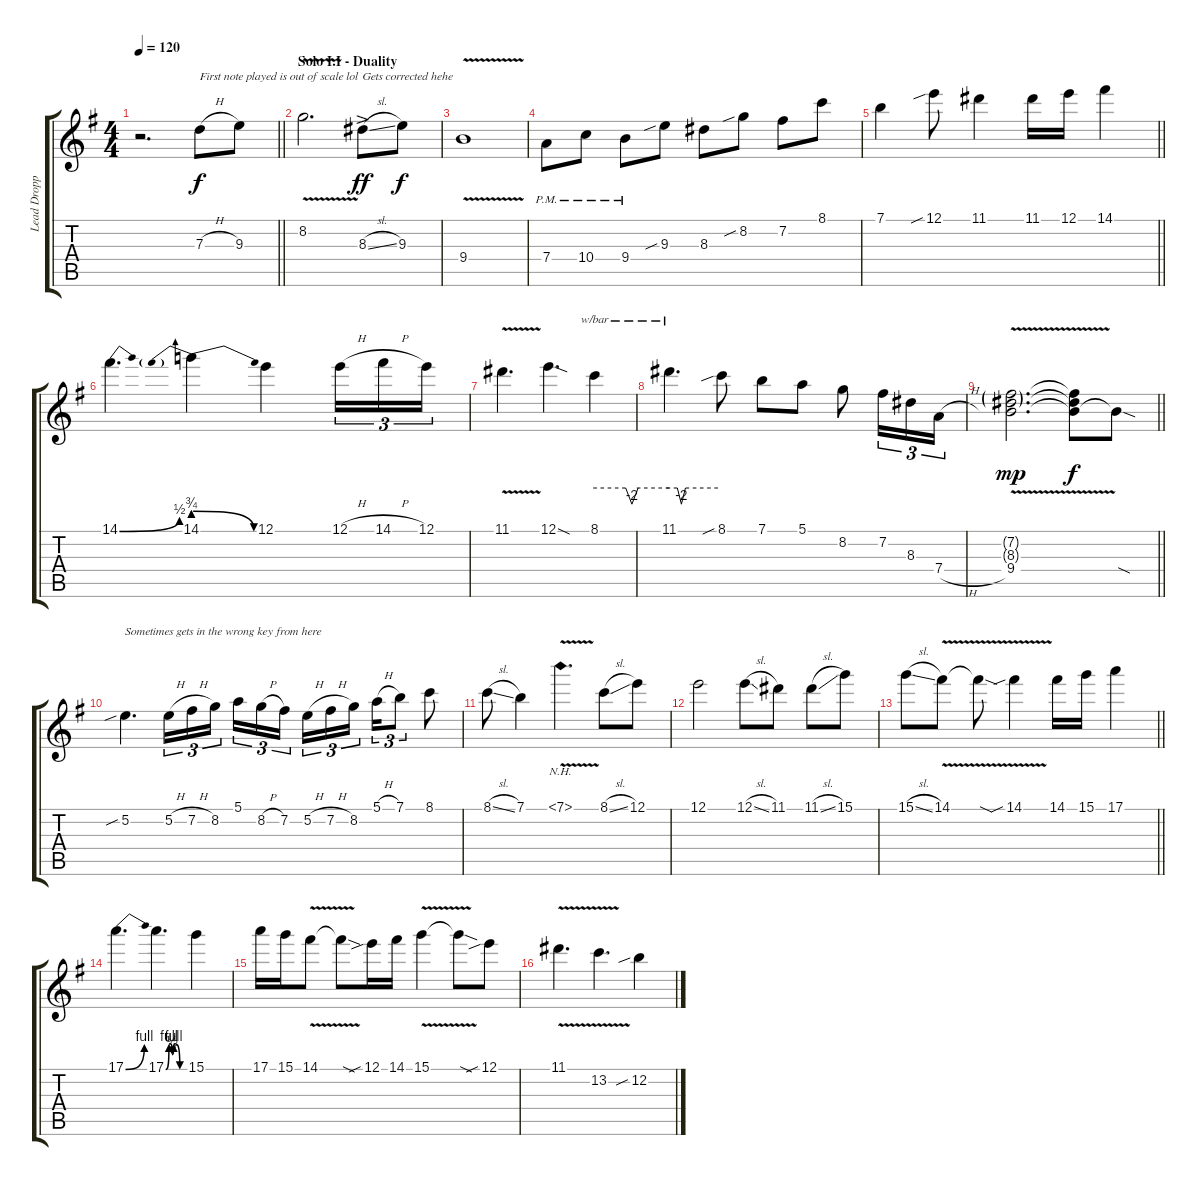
\track ("Lead Dropped D " "Lead Dropp") {instrument distortionguitar}
\staff {score tabs}
\tuning (E4 B3 G3 D3 A2 D2) {hide}
\ts (4 4)
\tempo 120
\clef g2
\barLineRight lightlight
\ks eminor
r.2{d dy f volume 16 balance 8 instrument overdrivenguitar} 7.3{h}.8{txt "First note played is out of scale lol"} 9.3.8 |
\section ("" "Solo I.I - Duality")
8.2{v}.2{d} 8.3{sl ac}.8{txt "Gets corrected hehe" dy ff} 9.3.8{dy f} |
9.4{v}.1 |
7.4{pm}.8 10.4{pm}.8 9.4{pm}.8 9.3{sib}.8 8.3.8 8.2{sib}.8 7.2.8 8.1.8 |
\barLineRight lightlight
7.1.4 12.1{sib}.8 11.1.4 11.1.16 12.1.16 14.1.4 |
14.1{be (bend 0 0 60 2)}.4{d} 14.1{be (prebendrelease 0 3 60 0)}.4 12.1.4 12.1{h}.16{tu (3 2)} 14.1{h}.16{tu (3 2)} 12.1.16{tu (3 2)} |
11.1{v}.4{d} 12.1{sod}.4{d} 8.1.4{tbe (custom default 0 0 25 0 30 -8 35 0 60 0)} |
11.1.4{d tbe (custom default 0 0 10 0 15 -8 20 0 60 0)} 8.1{sib}.8 7.1.8 5.1.8 8.2.8 7.2.16{tu (3 2)} 8.3.16{tu (3 2)} 7.4{h}.16{tu (3 2)} |
\barLineRight lightlight
(7.2{g} 8.3{g} 9.4{v}).2{d dy mp} (7.2{t} 8.3{t} 9.4{t}).8{dy f} 9.4{sod t}.8 |
5.2{sib}.4{d txt "Sometimes gets in the wrong key from here"} 5.2{h}.16{tu (3 2)} 7.2{h}.16{tu (3 2)} 8.2.16{tu (3 2)} 5.1.16{tu (3 2)} 8.2{h}.16{tu (3 2)} 7.2.16{tu (3 2) beam splitsecondary} 5.2{h}.16{tu (3 2)} 7.2{h}.16{tu (3 2)} 8.2.16{tu (3 2)} 5.1{h}.16{tu (3 2)} 7.1.8{tu (3 2)} 8.1.8 |
8.1{sl}.8 7.1.4 7.1{nh v}.4{d} 8.1{sl}.8 12.1.8 |
12.1.2 12.1{sl}.8 11.1.8 11.1{sl}.8 15.1.8 |
\barLineRight lightlight
15.1{sl}.8 14.1{v}.8 14.1{sod t}.8 14.1{v sib}.4 14.1.16 15.1.16 17.1.4 |
17.1{be (bend 0 0 60 4)}.4{d} 17.1{be (custom 0 0 10 4 15 4 20 2 25 4 30 4 45 0 60 0)}.4{d} 15.1.4 |
17.1.16 15.1.16 14.1{v}.8 14.1{sod t}.8 12.1{sib}.16 14.1.16 15.1{v}.4 15.1{sod t}.8 12.1{sib}.8 |
11.1{v}.4{d} 13.2{v}.4{d} 12.2{sib}.4
